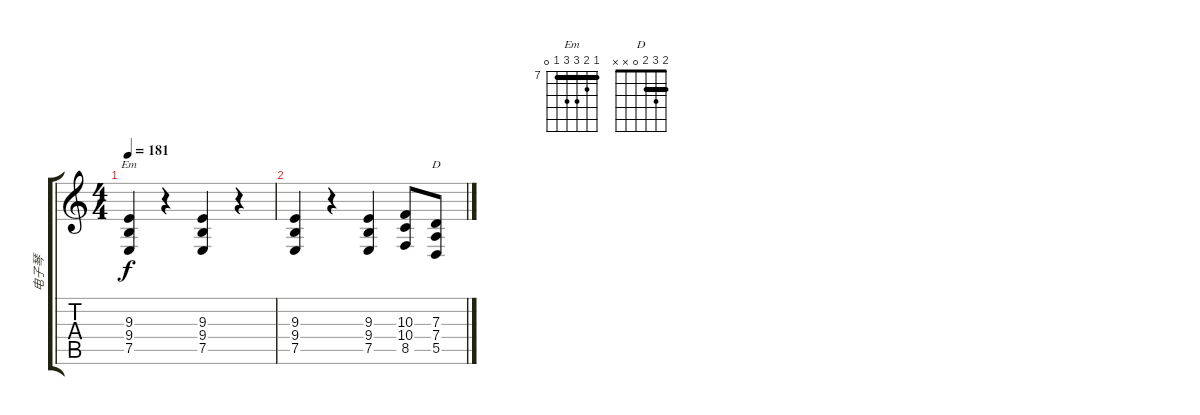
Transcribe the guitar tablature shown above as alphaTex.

\track ("电子琴" "电子琴") {instrument musicbox}
\staff {score tabs}
\tuning (E4 B3 G3 D3 A2 E2) {hide}
\chord ("Em" 7 8 9 9 7 0) {firstfret 7 barre 7}
\chord ("D" 2 3 2 0 x x) {barre 2}
\ts (4 4)
\tempo 181
\clef g2
\ks c
(9.3 9.4 7.5).4{ch "Em" dy f} r.4 (9.3 9.4 7.5).4 r.4 |
(9.3 9.4 7.5).4 r.4 (9.3 9.4 7.5).4 (10.3 10.4 8.5).8 (7.3 7.4 5.5).8{ch "D"}
